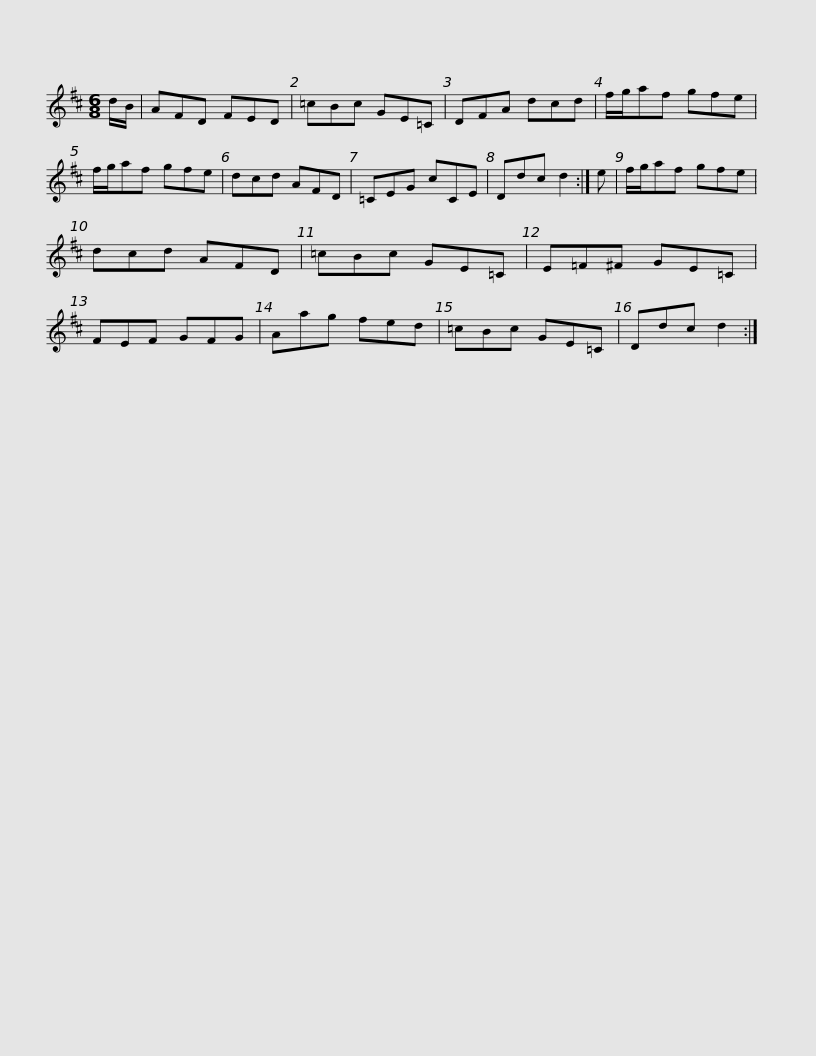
X:1
L:1/8
M:6/8
I:linebreak $
K:D
V:1 treble
V:1
 d/B/ | AFD FED | =cBc GE=C | DFA dcd | f/g/af gfe | %5
 f/g/af gfe | dcd AFD |$ =CEG cCE | Ddc d2 :| e | %10
 f/g/af gfe | dcd AFD | =cBc GE=C | E=F^F GE=C |$ FEF GFG | %15
 Aag fed | =cBc GE=C | Ddc d2 :| %18
